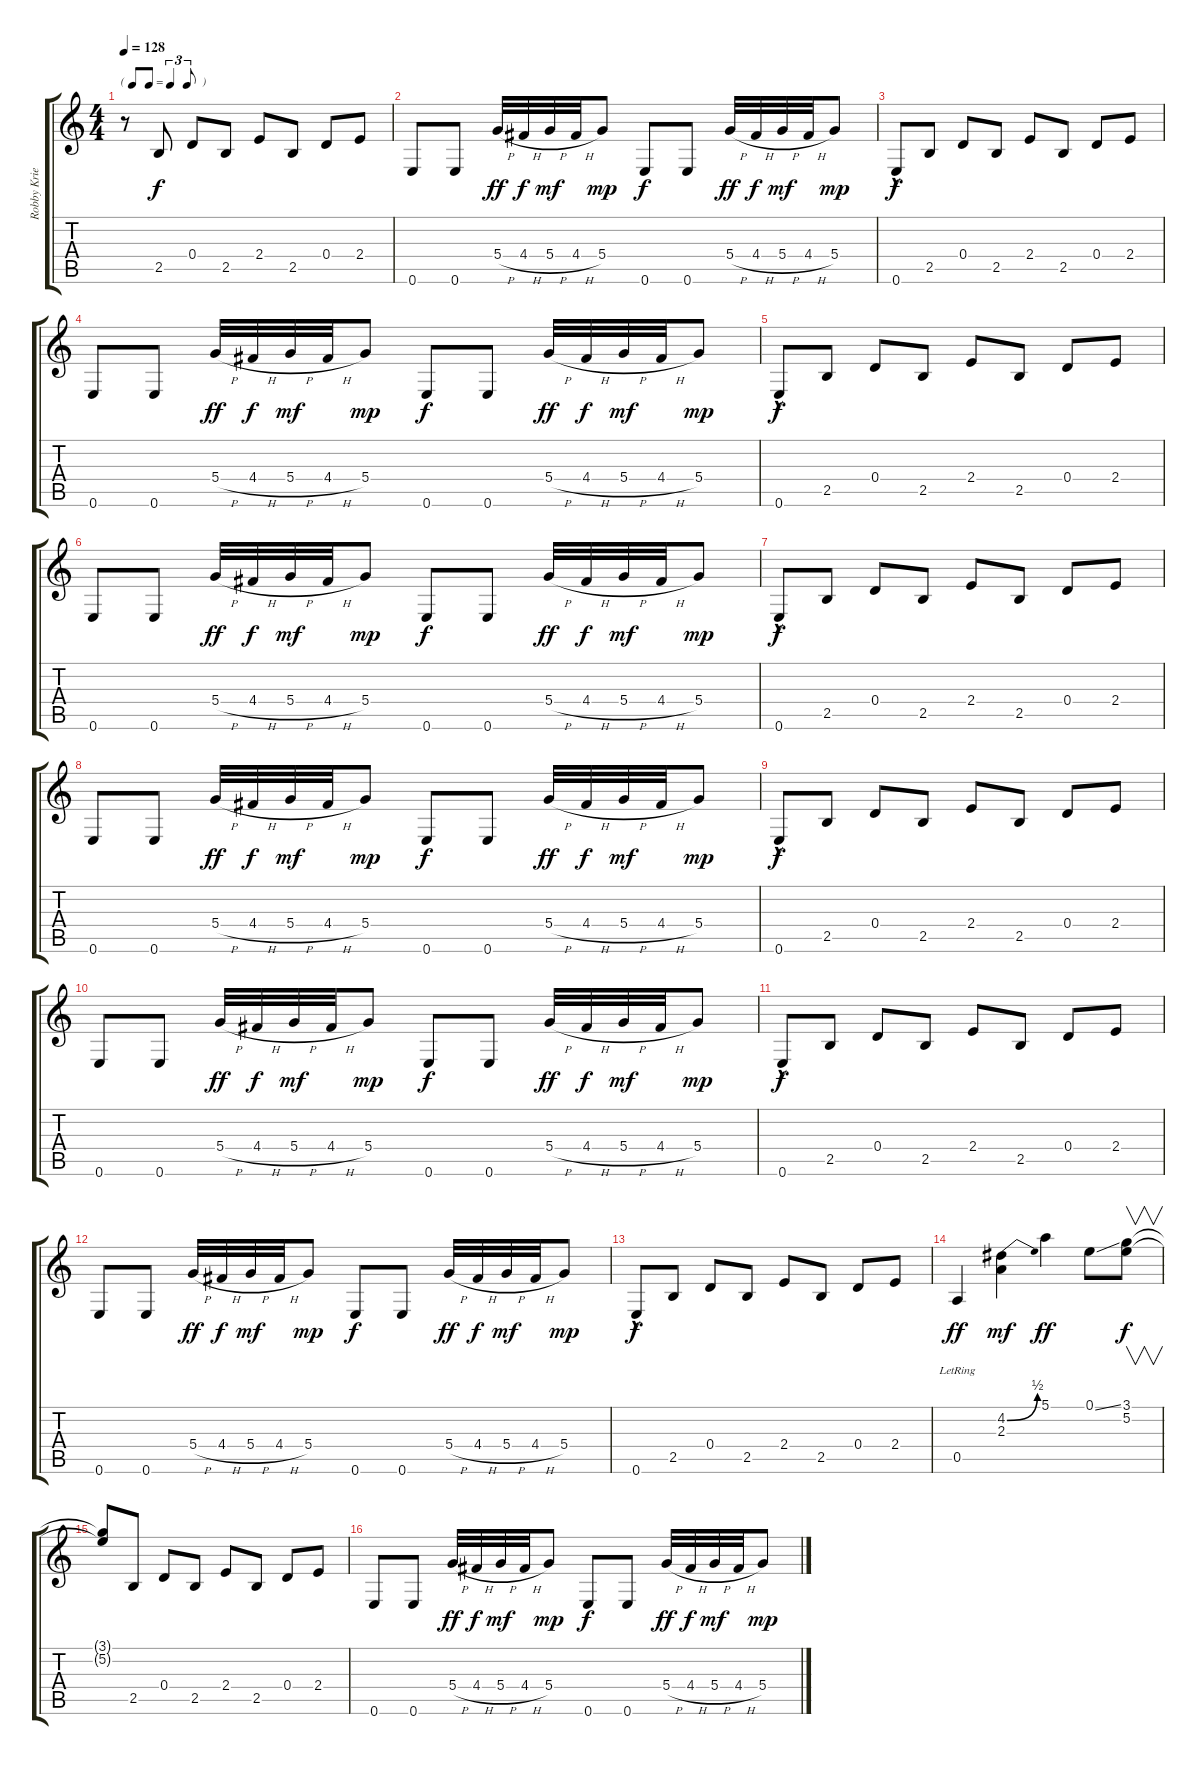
\track ("Robby Krieger" "Robby Krie") {instrument electricguitarclean}
\staff {score tabs}
\tuning (E4 B3 G3 D3 A2 E2) {hide}
\ts (4 4)
\tf triplet8th
\tempo 128
\clef g2
\ks c
r.8{dy f instrument electricguitarclean} 2.5.8 0.4.8 2.5.8 2.4.8 2.5.8 0.4.8 2.4.8 |
0.6.8 0.6.8 5.4{h}.32{dy ff} 4.4{h}.32{dy f} 5.4{h}.32{dy mf} 4.4{h}.32 5.4.8{dy mp} 0.6.8{dy f} 0.6.8 5.4{h}.32{dy ff} 4.4{h}.32{dy f} 5.4{h}.32{dy mf} 4.4{h}.32 5.4.8{dy mp} |
0.6{hac}.8{dy f} 2.5.8 0.4.8 2.5.8 2.4.8 2.5.8 0.4.8 2.4.8 |
0.6.8 0.6.8 5.4{h}.32{dy ff} 4.4{h}.32{dy f} 5.4{h}.32{dy mf} 4.4{h}.32 5.4.8{dy mp} 0.6.8{dy f} 0.6.8 5.4{h}.32{dy ff} 4.4{h}.32{dy f} 5.4{h}.32{dy mf} 4.4{h}.32 5.4.8{dy mp} |
0.6{hac}.8{dy f} 2.5.8 0.4.8 2.5.8 2.4.8 2.5.8 0.4.8 2.4.8 |
0.6.8 0.6.8 5.4{h}.32{dy ff} 4.4{h}.32{dy f} 5.4{h}.32{dy mf} 4.4{h}.32 5.4.8{dy mp} 0.6.8{dy f} 0.6.8 5.4{h}.32{dy ff} 4.4{h}.32{dy f} 5.4{h}.32{dy mf} 4.4{h}.32 5.4.8{dy mp} |
0.6{hac}.8{dy f} 2.5.8 0.4.8 2.5.8 2.4.8 2.5.8 0.4.8 2.4.8 |
0.6.8 0.6.8 5.4{h}.32{dy ff} 4.4{h}.32{dy f} 5.4{h}.32{dy mf} 4.4{h}.32 5.4.8{dy mp} 0.6.8{dy f} 0.6.8 5.4{h}.32{dy ff} 4.4{h}.32{dy f} 5.4{h}.32{dy mf} 4.4{h}.32 5.4.8{dy mp} |
0.6{hac}.8{dy f} 2.5.8 0.4.8 2.5.8 2.4.8 2.5.8 0.4.8 2.4.8 |
0.6.8 0.6.8 5.4{h}.32{dy ff} 4.4{h}.32{dy f} 5.4{h}.32{dy mf} 4.4{h}.32 5.4.8{dy mp} 0.6.8{dy f} 0.6.8 5.4{h}.32{dy ff} 4.4{h}.32{dy f} 5.4{h}.32{dy mf} 4.4{h}.32 5.4.8{dy mp} |
0.6{hac}.8{dy f} 2.5.8 0.4.8 2.5.8 2.4.8 2.5.8 0.4.8 2.4.8 |
0.6.8 0.6.8 5.4{h}.32{dy ff} 4.4{h}.32{dy f} 5.4{h}.32{dy mf} 4.4{h}.32 5.4.8{dy mp} 0.6.8{dy f} 0.6.8 5.4{h}.32{dy ff} 4.4{h}.32{dy f} 5.4{h}.32{dy mf} 4.4{h}.32 5.4.8{dy mp} |
0.6{hac}.8{dy f} 2.5.8 0.4.8 2.5.8 2.4.8 2.5.8 0.4.8 2.4.8 |
0.5{lr}.4{dy ff} (4.2{be (bend 0 0 60 2)} 2.3).4{dy mf} 5.1.4{dy ff} 0.1{ss}.8 (3.1 5.2).8{v dy f} |
(3.1{t} 5.2{t}).8 2.5.8 0.4.8 2.5.8 2.4.8 2.5.8 0.4.8 2.4.8 |
0.6.8 0.6.8 5.4{h}.32{dy ff} 4.4{h}.32{dy f} 5.4{h}.32{dy mf} 4.4{h}.32 5.4.8{dy mp} 0.6.8{dy f} 0.6.8 5.4{h}.32{dy ff} 4.4{h}.32{dy f} 5.4{h}.32{dy mf} 4.4{h}.32 5.4.8{dy mp}
